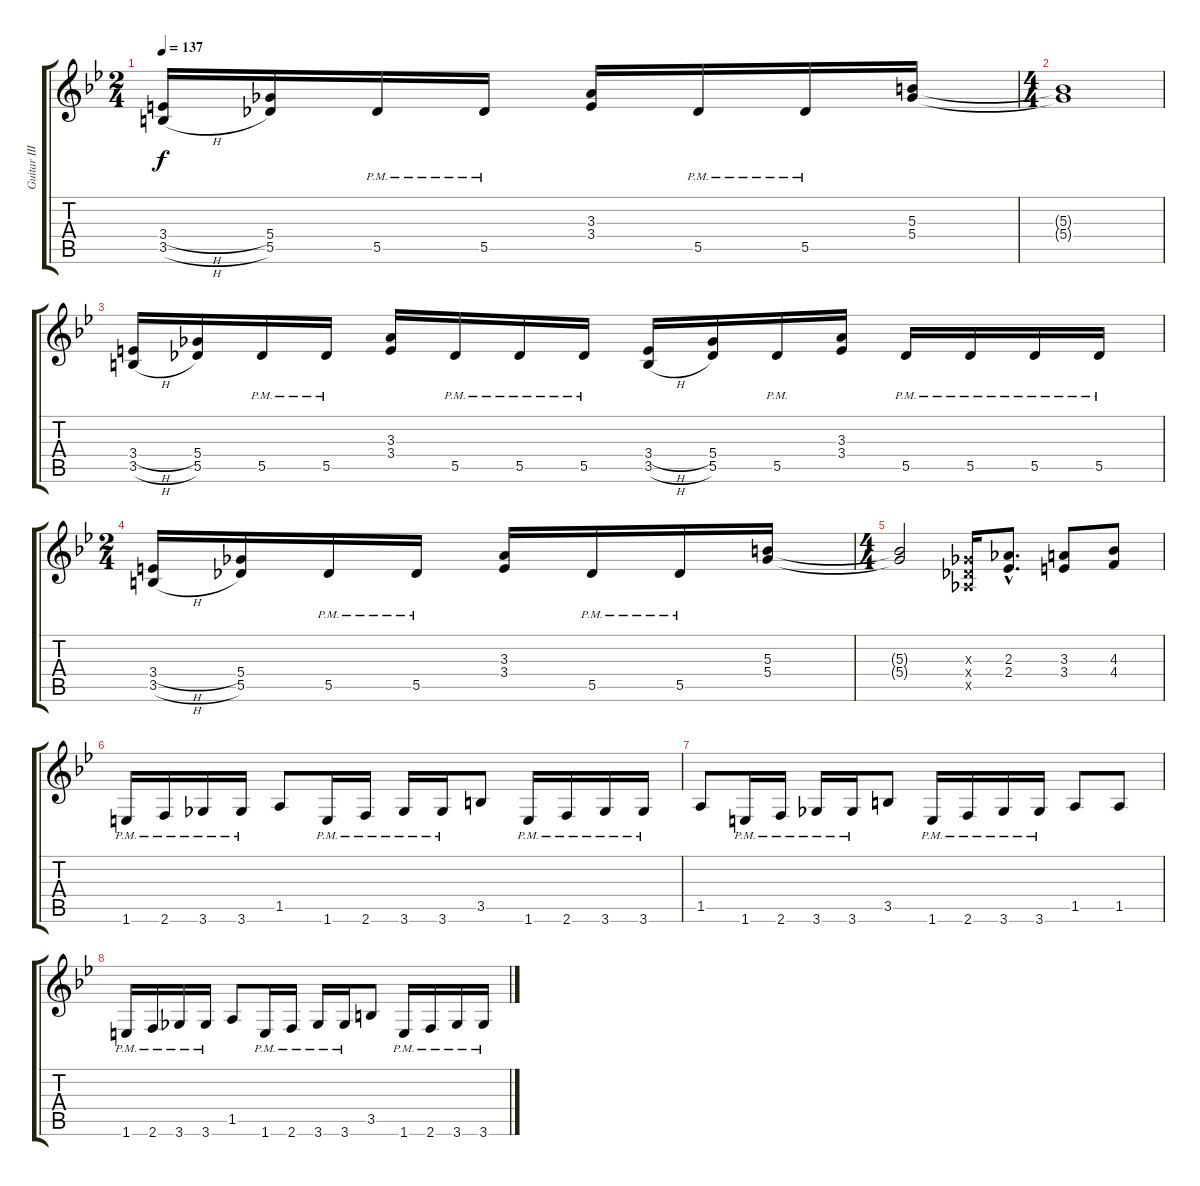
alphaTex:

\track ("Guitar III (Daita)" "Guitar III") {instrument distortionguitar}
\staff {score tabs}
\tuning (Eb4 Bb3 Gb3 Db3 Ab2 Eb2) {hide}
\ts (2 4)
\tempo 137
\clef g2
\ks bb
(3.4{h} 3.5{h}).16{dy f} (5.4 5.5).16 5.5{pm}.16 5.5{pm}.16 (3.3 3.4).16 5.5{pm}.16 5.5{pm}.16 (5.3 5.4).16 |
\ts (4 4)
(5.3{t} 5.4{t}).1 |
(3.4{h} 3.5{h}).16 (5.4 5.5).16 5.5{pm}.16 5.5{pm}.16 (3.3 3.4).16 5.5{pm}.16 5.5{pm}.16 5.5{pm}.16 (3.4{h} 3.5{h}).16 (5.4 5.5).16 5.5{pm}.16 (3.3 3.4).16 5.5{pm}.16 5.5{pm}.16 5.5{pm}.16 5.5{pm}.16 |
\ts (2 4)
(3.4{h} 3.5{h}).16 (5.4 5.5).16 5.5{pm}.16 5.5{pm}.16 (3.3 3.4).16 5.5{pm}.16 5.5{pm}.16 (5.3 5.4).16 |
\ts (4 4)
(5.3{t} 5.4{t}).2 (0.3{x} 0.4{x} 0.5{x}).16 (2.3{hac} 2.4{hac}).8{d} (3.3 3.4).8 (4.3 4.4).8 |
1.6{pm}.16 2.6{pm}.16 3.6{pm}.16 3.6{pm}.16 1.5.8 1.6{pm}.16 2.6{pm}.16 3.6{pm}.16 3.6{pm}.16 3.5.8 1.6{pm}.16 2.6{pm}.16 3.6{pm}.16 3.6{pm}.16 |
1.5.8 1.6{pm}.16 2.6{pm}.16 3.6{pm}.16 3.6{pm}.16 3.5.8 1.6{pm}.16 2.6{pm}.16 3.6{pm}.16 3.6{pm}.16 1.5.8 1.5.8 |
1.6{pm}.16 2.6{pm}.16 3.6{pm}.16 3.6{pm}.16 1.5.8 1.6{pm}.16 2.6{pm}.16 3.6{pm}.16 3.6{pm}.16 3.5.8 1.6{pm}.16 2.6{pm}.16 3.6{pm}.16 3.6{pm}.16
